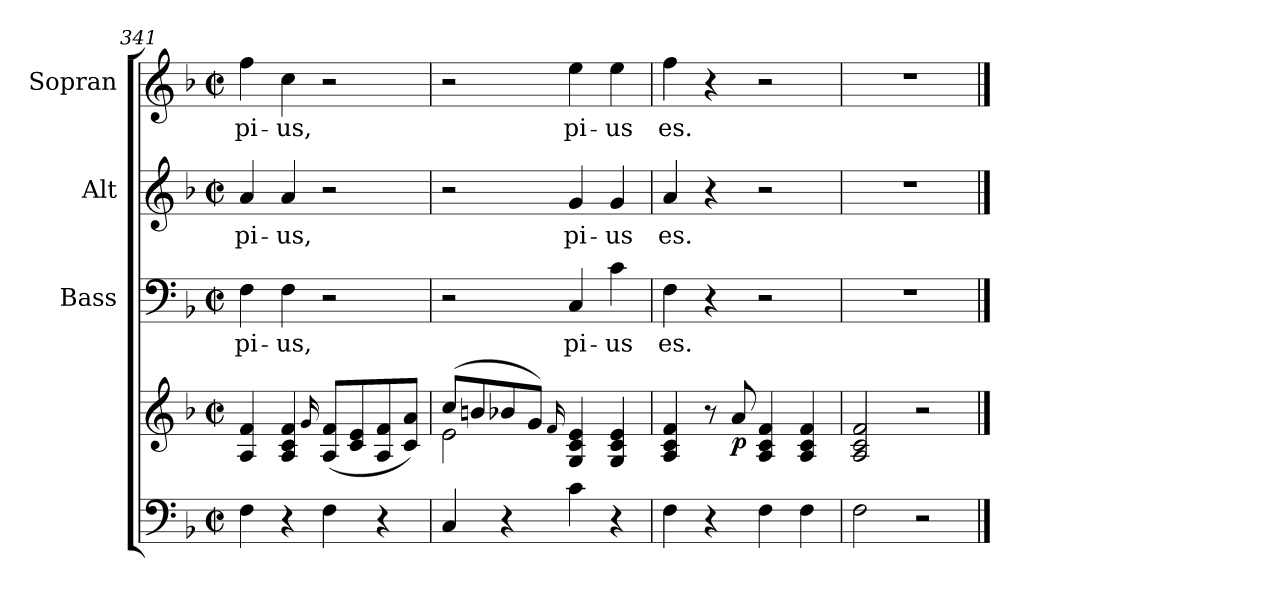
**kern	**kern	**dynam	**kern	**text	**kern	**text	**kern	**text
*part4	*part4	*part4	*part3	*part3	*part2	*part2	*part1	*part1
*staff5	*staff4	*staff4/5	*staff3	*staff3	*staff2	*staff2	*staff1	*staff1
*	*	*	*I"Bass	*	*I"Alt	*	*I"Sopran	*
*	*	*	*I'B.	*	*I'A.	*	*I'S.	*
*clefF4	*clefG2	*	*clefF4	*	*clefG2	*	*clefG2	*
*k[b-]	*k[b-]	*	*k[b-]	*	*k[b-]	*	*k[b-]	*
*F:	*F:	*	*F:	*	*F:	*	*F:	*
*M2/2	*M2/2	*	*M2/2	*	*M2/2	*	*M2/2	*
*met(c|)	*met(c|)	*	*met(c|)	*	*met(c|)	*	*met(c|)	*
=341	=341	=341	=341	=341	=341	=341	=341	=341
!	!	!	!	!LO:LY:b	!	!LO:LY:b	!	!LO:LY:b
4F\	4A/ 4f/	.	4F\	pi-	4a/	pi-	4ff\	pi-
!	!	!	!	!LO:LY:b	!	!LO:LY:b	!	!LO:LY:b
4r	4A/ 4c/ 4f/	.	4F\	-us,	4a/	-us,	4cc\	-us,
.	16qqg/	.	.	.	.	.	.	.
4F\	(<8A/ 8f/L	.	2r	.	2r	.	2r	.
.	8c/ 8e/	.	.	.	.	.	.	.
4r	8A/ 8f/	.	.	.	.	.	.	.
.	8c/ 8a/J)	.	.	.	.	.	.	.
=342	=342	=342	=342	=342	=342	=342	=342	=342
*	*^	*	*	*	*	*	*	*
4C/	(>8cc/L	2e\	.	2r	.	2r	.	2r	.
.	8bn/	.	.	.	.	.	.	.	.
4r	8b-X/	.	.	.	.	.	.	.	.
.	8g/J)	.	.	.	.	.	.	.	.
.	16qqf/	.	.	.	.	.	.	.	.
!	!	!	!	!	!LO:LY:b	!	!LO:LY:b	!	!LO:LY:b
4c\	4G/ 4c/ 4e/	2ryy	.	4C/	pi-	4g/	pi-	4ee\	pi-
!	!	!	!	!	!LO:LY:b	!	!LO:LY:b	!	!LO:LY:b
4r	4G/ 4c/ 4e/	.	.	4c\	-us	4g/	-us	4ee\	-us
*	*v	*v	*	*	*	*	*	*	*
=343	=343	=343	=343	=343	=343	=343	=343	=343
!	!	!	!	!LO:LY:b	!	!LO:LY:b	!	!LO:LY:b
4F\	4A/ 4c/ 4f/	.	4F\	es.	4a/	es.	4ff\	es.
4r	8r	.	4r	.	4r	.	4r	.
!	!	!LO:DY:b	!	!	!	!	!	!
.	8a/	p	.	.	.	.	.	.
4F\	4A/ 4c/ 4f/	.	2r	.	2r	.	2r	.
4F\	4A/ 4c/ 4f/	.	.	.	.	.	.	.
=344	=344	=344	=344	=344	=344	=344	=344	=344
2F\	2A/ 2c/ 2f/	.	1r	.	1r	.	1r	.
2r	2r	.	.	.	.	.	.	.
==	==	==	==	==	==	==	==	==
*-	*-	*-	*-	*-	*-	*-	*-	*-
